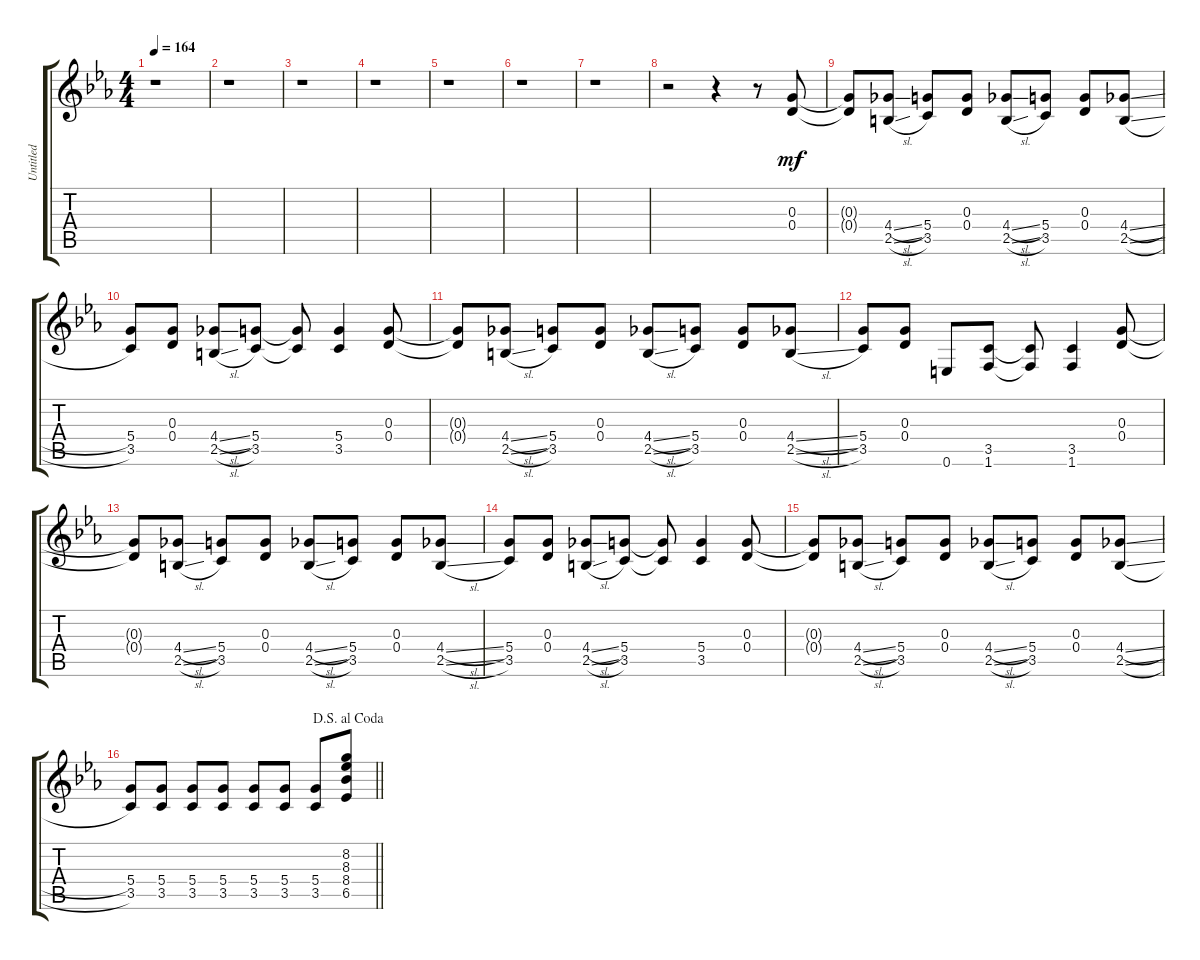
\track ("Untitled" "Untitled") {instrument distortionguitar}
\staff {score tabs}
\tuning (E4 B3 G3 D3 A2 E2) {hide}
\ts (4 4)
\tempo 164
\clef g2
\ks eb
r.1{dy mf} |
r.1 |
r.1 |
r.1 |
r.1 |
r.1 |
r.1 |
r.2 r.4 r.8 (0.3 0.4).8 |
(0.3{t} 0.4{t}).8 (4.4{sl} 2.5{sl}).8 (5.4 3.5).8 (0.3 0.4).8 (4.4{sl} 2.5{sl}).8 (5.4 3.5).8 (0.3 0.4).8 (4.4{sl} 2.5{sl}).8 |
(5.4 3.5).8 (0.3 0.4).8 (4.4{sl} 2.5{sl}).8 (5.4 3.5).8 (5.4{t} 3.5{t}).8 (5.4 3.5).4 (0.3 0.4).8 |
(0.3{t} 0.4{t}).8 (4.4{sl} 2.5{sl}).8 (5.4 3.5).8 (0.3 0.4).8 (4.4{sl} 2.5{sl}).8 (5.4 3.5).8 (0.3 0.4).8 (4.4{sl} 2.5{sl}).8 |
(5.4 3.5).8 (0.3 0.4).8 0.6.8 (3.5 1.6).8 (3.5{t} 1.6{t}).8 (3.5 1.6).4 (0.3 0.4).8 |
(0.3{t} 0.4{t}).8 (4.4{sl} 2.5{sl}).8 (5.4 3.5).8 (0.3 0.4).8 (4.4{sl} 2.5{sl}).8 (5.4 3.5).8 (0.3 0.4).8 (4.4{sl} 2.5{sl}).8 |
(5.4 3.5).8 (0.3 0.4).8 (4.4{sl} 2.5{sl}).8 (5.4 3.5).8 (5.4{t} 3.5{t}).8 (5.4 3.5).4 (0.3 0.4).8 |
(0.3{t} 0.4{t}).8 (4.4{sl} 2.5{sl}).8 (5.4 3.5).8 (0.3 0.4).8 (4.4{sl} 2.5{sl}).8 (5.4 3.5).8 (0.3 0.4).8 (4.4{sl} 2.5{sl}).8 |
\jump dalsegnoalcoda
\barLineRight lightlight
(5.4 3.5).8 (5.4 3.5).8 (5.4 3.5).8 (5.4 3.5).8 (5.4 3.5).8 (5.4 3.5).8 (5.4 3.5).8 (8.2 8.3 8.4 6.5).8
